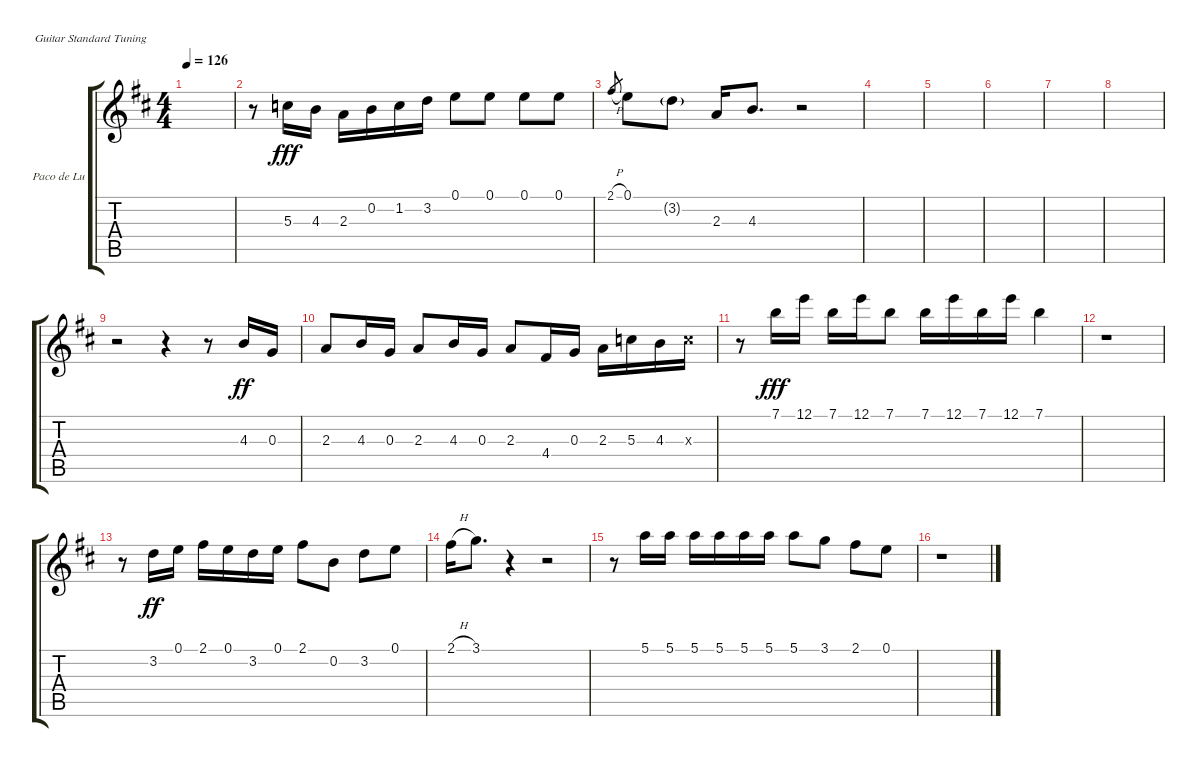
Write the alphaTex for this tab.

\bracketExtendMode groupsimilarinstruments
\firstSystemTrackNameOrientation horizontal
\otherSystemsTrackNameOrientation horizontal
\track ("Paco de Lucía" "Paco de Lu") {instrument acousticguitarnylon}
\staff {score tabs}
\tuning (E4 B3 G3 D3 A2 E2)
\ts (4 4)
\tempo 126
\clef g2
\ks d
|
r.8 5.3.16{dy fff} 4.3.16 2.3.16 0.2.16 1.2.16 3.2.16 0.1.8 0.1.8 0.1.8 0.1.8 |
2.1{h}.8{gr} 0.1.8 3.2{g}.8 2.3.16 4.3.8{d} r.2 |
|
|
|
|
|
r.2 r.4 r.8 4.3.16{dy ff} 0.3.16 |
2.3.8 4.3.16 0.3.16 2.3.8 4.3.16 0.3.16 2.3.8 4.4.16 0.3.16 2.3.16 5.3.16 4.3.16 5.3{x}.16 |
r.8 7.1.16{dy fff} 12.1.16 7.1.16 12.1.16 7.1.8 7.1.16 12.1.16 7.1.16 12.1.16 7.1.4 |
r.1 |
r.8 3.2.16{dy ff} 0.1.16 2.1.16 0.1.16 3.2.16 0.1.16 2.1.8 0.2.8 3.2.8 0.1.8 |
2.1{h}.16 3.1.8{d} r.4 r.2 |
r.8 5.1.16 5.1.16 5.1.16 5.1.16 5.1.16 5.1.16 5.1.8 3.1.8 2.1.8 0.1.8 |
r.1
